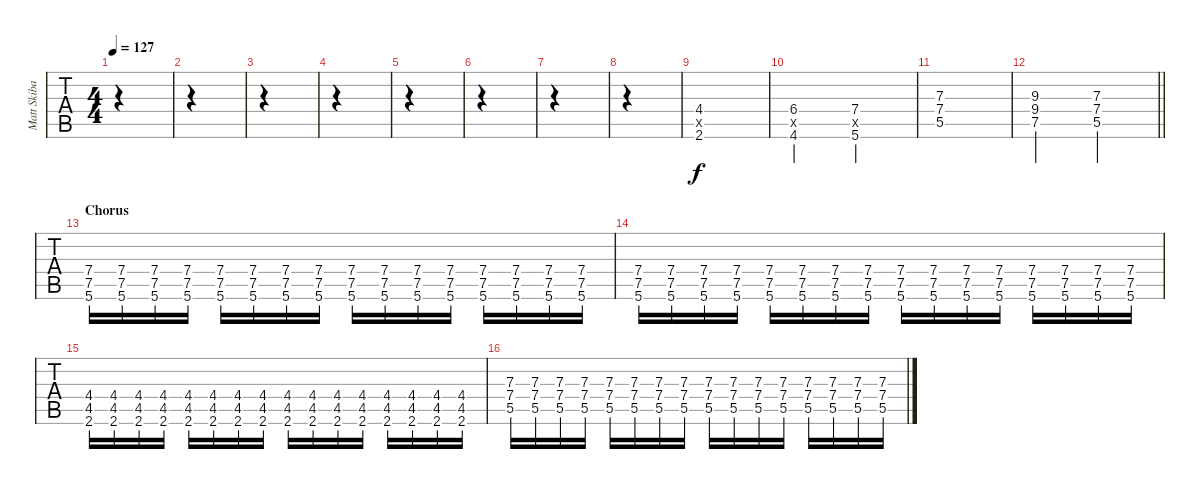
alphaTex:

\track ("Matt Skiba - Guitar Two" "Matt Skiba") {instrument distortionguitar}
\staff {tabs}
\tuning (E4 B3 G3 D3 A2 E2) {hide}
\ts (4 4)
\tempo 127
\clef g2
\ks a
|
|
|
|
|
|
|
|
(4.4 2.5{x} 2.6).1{volume 7 balance 12} |
(6.4 4.5{x} 4.6).2 (7.4 5.5{x} 5.6).2 |
(7.3 7.4 5.5).1 |
\barLineRight lightlight
(9.3 9.4 7.5).2 (7.3 7.4 5.5).2 |
\section ("" "Chorus")
(7.4 7.5 5.6).16 (7.4 7.5 5.6).16 (7.4 7.5 5.6).16 (7.4 7.5 5.6).16 (7.4 7.5 5.6).16 (7.4 7.5 5.6).16 (7.4 7.5 5.6).16 (7.4 7.5 5.6).16 (7.4 7.5 5.6).16 (7.4 7.5 5.6).16 (7.4 7.5 5.6).16 (7.4 7.5 5.6).16 (7.4 7.5 5.6).16 (7.4 7.5 5.6).16 (7.4 7.5 5.6).16 (7.4 7.5 5.6).16 |
(7.4 7.5 5.6).16 (7.4 7.5 5.6).16 (7.4 7.5 5.6).16 (7.4 7.5 5.6).16 (7.4 7.5 5.6).16 (7.4 7.5 5.6).16 (7.4 7.5 5.6).16 (7.4 7.5 5.6).16 (7.4 7.5 5.6).16 (7.4 7.5 5.6).16 (7.4 7.5 5.6).16 (7.4 7.5 5.6).16 (7.4 7.5 5.6).16 (7.4 7.5 5.6).16 (7.4 7.5 5.6).16 (7.4 7.5 5.6).16 |
(4.4 4.5 2.6).16 (4.4 4.5 2.6).16 (4.4 4.5 2.6).16 (4.4 4.5 2.6).16 (4.4 4.5 2.6).16 (4.4 4.5 2.6).16 (4.4 4.5 2.6).16 (4.4 4.5 2.6).16 (4.4 4.5 2.6).16 (4.4 4.5 2.6).16 (4.4 4.5 2.6).16 (4.4 4.5 2.6).16 (4.4 4.5 2.6).16 (4.4 4.5 2.6).16 (4.4 4.5 2.6).16 (4.4 4.5 2.6).16 |
(7.3 7.4 5.5).16 (7.3 7.4 5.5).16 (7.3 7.4 5.5).16 (7.3 7.4 5.5).16 (7.3 7.4 5.5).16 (7.3 7.4 5.5).16 (7.3 7.4 5.5).16 (7.3 7.4 5.5).16 (7.3 7.4 5.5).16 (7.3 7.4 5.5).16 (7.3 7.4 5.5).16 (7.3 7.4 5.5).16 (7.3 7.4 5.5).16 (7.3 7.4 5.5).16 (7.3 7.4 5.5).16 (7.3 7.4 5.5).16
